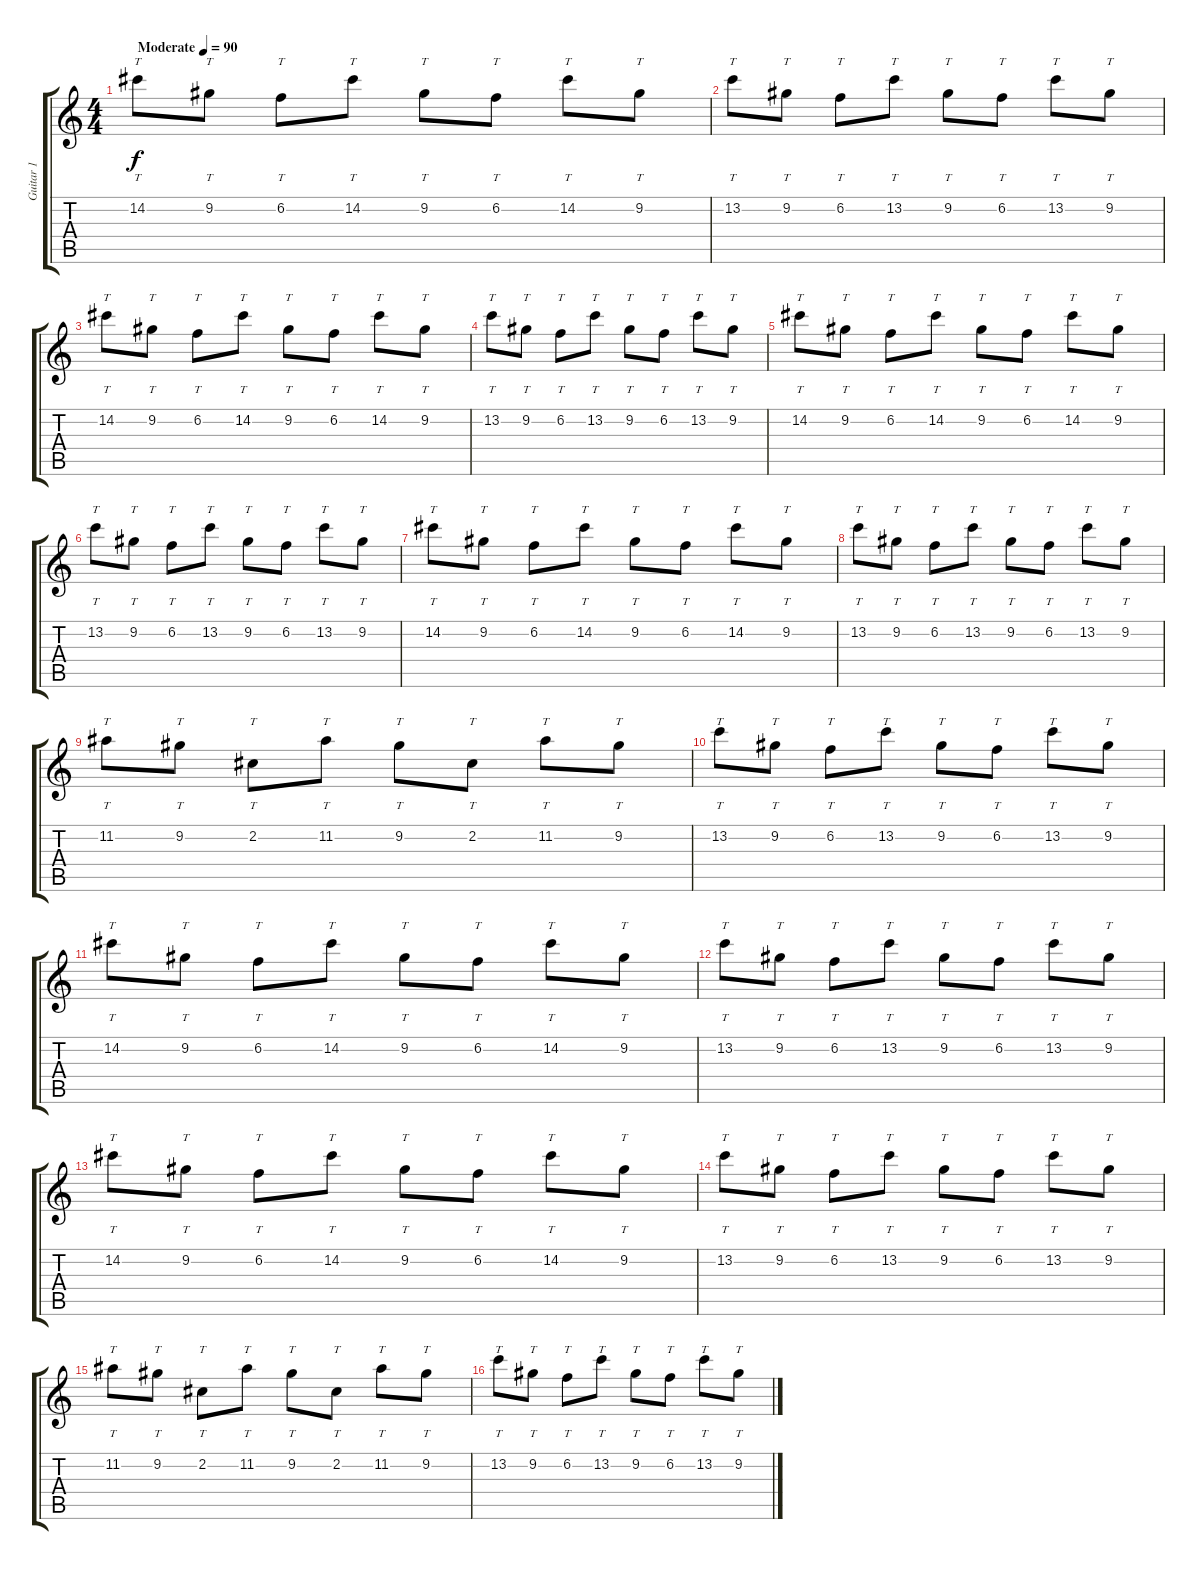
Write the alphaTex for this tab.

\track ("Guitar 1" "Guitar 1") {instrument overdrivenguitar}
\staff {score tabs}
\tuning (E4 B3 G3 D3 A2 E2) {hide}
\ts (4 4)
\tempo (90 "Moderate")
\clef g2
\ks c
14.2.8{tt dy f instrument overdrivenguitar} 9.2.8{tt} 6.2.8{tt} 14.2.8{tt} 9.2.8{tt} 6.2.8{tt} 14.2.8{tt} 9.2.8{tt} |
13.2.8{tt} 9.2.8{tt} 6.2.8{tt} 13.2.8{tt} 9.2.8{tt} 6.2.8{tt} 13.2.8{tt} 9.2.8{tt} |
14.2.8{tt} 9.2.8{tt} 6.2.8{tt} 14.2.8{tt} 9.2.8{tt} 6.2.8{tt} 14.2.8{tt} 9.2.8{tt} |
13.2.8{tt} 9.2.8{tt} 6.2.8{tt} 13.2.8{tt} 9.2.8{tt} 6.2.8{tt} 13.2.8{tt} 9.2.8{tt} |
14.2.8{tt} 9.2.8{tt} 6.2.8{tt} 14.2.8{tt} 9.2.8{tt} 6.2.8{tt} 14.2.8{tt} 9.2.8{tt} |
13.2.8{tt} 9.2.8{tt} 6.2.8{tt} 13.2.8{tt} 9.2.8{tt} 6.2.8{tt} 13.2.8{tt} 9.2.8{tt} |
14.2.8{tt} 9.2.8{tt} 6.2.8{tt} 14.2.8{tt} 9.2.8{tt} 6.2.8{tt} 14.2.8{tt} 9.2.8{tt} |
13.2.8{tt} 9.2.8{tt} 6.2.8{tt} 13.2.8{tt} 9.2.8{tt} 6.2.8{tt} 13.2.8{tt} 9.2.8{tt} |
11.2.8{tt} 9.2.8{tt} 2.2.8{tt} 11.2.8{tt} 9.2.8{tt} 2.2.8{tt} 11.2.8{tt} 9.2.8{tt} |
13.2.8{tt} 9.2.8{tt} 6.2.8{tt} 13.2.8{tt} 9.2.8{tt} 6.2.8{tt} 13.2.8{tt} 9.2.8{tt} |
14.2.8{tt} 9.2.8{tt} 6.2.8{tt} 14.2.8{tt} 9.2.8{tt} 6.2.8{tt} 14.2.8{tt} 9.2.8{tt} |
13.2.8{tt} 9.2.8{tt} 6.2.8{tt} 13.2.8{tt} 9.2.8{tt} 6.2.8{tt} 13.2.8{tt} 9.2.8{tt} |
14.2.8{tt} 9.2.8{tt} 6.2.8{tt} 14.2.8{tt} 9.2.8{tt} 6.2.8{tt} 14.2.8{tt} 9.2.8{tt} |
13.2.8{tt} 9.2.8{tt} 6.2.8{tt} 13.2.8{tt} 9.2.8{tt} 6.2.8{tt} 13.2.8{tt} 9.2.8{tt} |
11.2.8{tt} 9.2.8{tt} 2.2.8{tt} 11.2.8{tt} 9.2.8{tt} 2.2.8{tt} 11.2.8{tt} 9.2.8{tt} |
13.2.8{tt} 9.2.8{tt} 6.2.8{tt} 13.2.8{tt} 9.2.8{tt} 6.2.8{tt} 13.2.8{tt} 9.2.8{tt}
